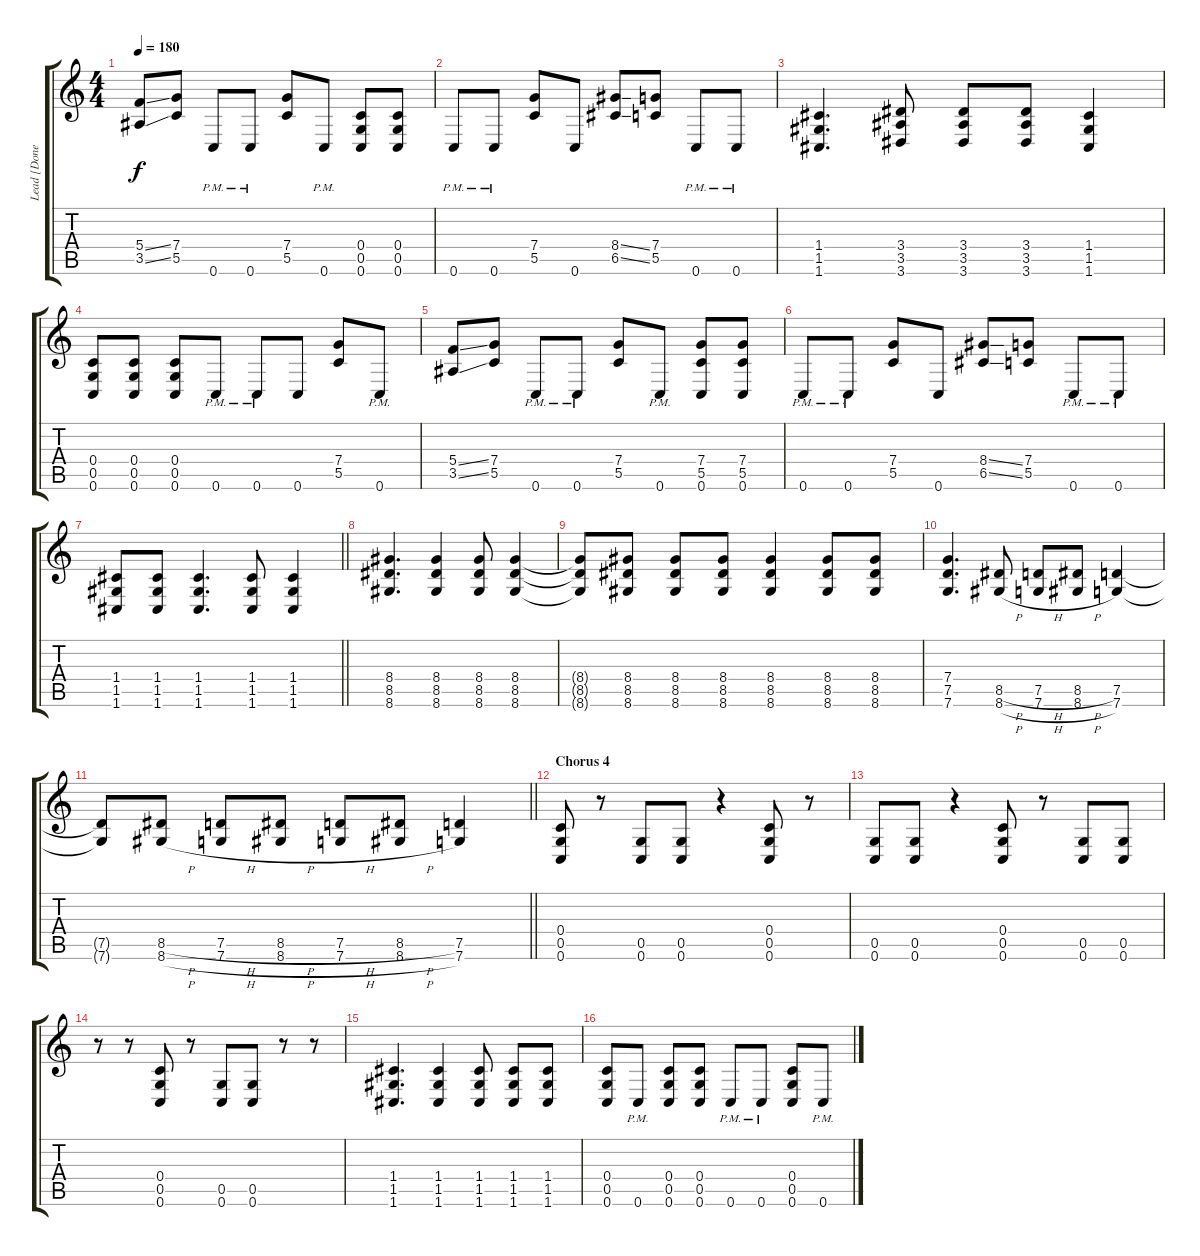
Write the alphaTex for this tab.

\track ("Lead [Donegan]" "Lead [Done") {instrument distortionguitar}
\staff {score tabs}
\tuning (D4 A3 F3 C3 G2 C2) {hide}
\ts (4 4)
\tempo 180
\clef g2
\ks c
(5.4{ss} 3.5{ss}).8{dy f} (7.4 5.5).8 0.6{pm}.8 0.6{pm}.8 (7.4 5.5).8 0.6{pm}.8 (0.4 0.5 0.6).8 (0.4 0.5 0.6).8 |
0.6{pm}.8 0.6{pm}.8 (7.4 5.5).8 0.6.8 (8.4{ss} 6.5{ss}).8 (7.4 5.5).8 0.6{pm}.8 0.6{pm}.8 |
(1.4 1.5 1.6).4{d} (3.4 3.5 3.6).8 (3.4 3.5 3.6).8 (3.4 3.5 3.6).8 (1.4 1.5 1.6).4 |
(0.4 0.5 0.6).8 (0.4 0.5 0.6).8 (0.4 0.5 0.6).8 0.6{pm}.8 0.6{pm}.8 0.6.8 (7.4 5.5).8 0.6{pm}.8 |
(5.4{ss} 3.5{ss}).8 (7.4 5.5).8 0.6{pm}.8 0.6{pm}.8 (7.4 5.5).8 0.6{pm}.8 (7.4 5.5 0.6).8 (7.4 5.5 0.6).8 |
0.6{pm}.8 0.6{pm}.8 (7.4 5.5).8 0.6.8 (8.4{ss} 6.5{ss}).8 (7.4 5.5).8 0.6{pm}.8 0.6{pm}.8 |
\barLineRight lightlight
(1.4 1.5 1.6).8 (1.4 1.5 1.6).8 (1.4 1.5 1.6).4{d} (1.4 1.5 1.6).8 (1.4 1.5 1.6).4 |
(8.4 8.5 8.6).4{d} (8.4 8.5 8.6).4 (8.4 8.5 8.6).8 (8.4 8.5 8.6).4 |
(8.4{t} 8.5{t} 8.6{t}).8 (8.4 8.5 8.6).8 (8.4 8.5 8.6).8 (8.4 8.5 8.6).8 (8.4 8.5 8.6).4 (8.4 8.5 8.6).8 (8.4 8.5 8.6).8 |
(7.4 7.5 7.6).4{d} (8.5{h} 8.6{h}).8 (7.5{h} 7.6{h}).8 (8.5{h} 8.6{h}).8 (7.5 7.6).4 |
\barLineRight lightlight
(7.5{t} 7.6{t}).8 (8.5{h} 8.6{h}).8 (7.5{h} 7.6{h}).8 (8.5{h} 8.6{h}).8 (7.5{h} 7.6{h}).8 (8.5{h} 8.6{h}).8 (7.5 7.6).4 |
\section ("" "Chorus 4")
(0.4 0.5 0.6).8 r.8 (0.5 0.6).8 (0.5 0.6).8 r.4 (0.4 0.5 0.6).8 r.8 |
(0.5 0.6).8 (0.5 0.6).8 r.4 (0.4 0.5 0.6).8 r.8 (0.5 0.6).8 (0.5 0.6).8 |
r.8 r.8 (0.4 0.5 0.6).8 r.8 (0.5 0.6).8 (0.5 0.6).8 r.8 r.8 |
(1.4 1.5 1.6).4{d} (1.4 1.5 1.6).4 (1.4 1.5 1.6).8 (1.4 1.5 1.6).8 (1.4 1.5 1.6).8 |
(0.4 0.5 0.6).8 0.6{pm}.8 (0.4 0.5 0.6).8 (0.4 0.5 0.6).8 0.6{pm}.8 0.6{pm}.8 (0.4 0.5 0.6).8 0.6{pm}.8
